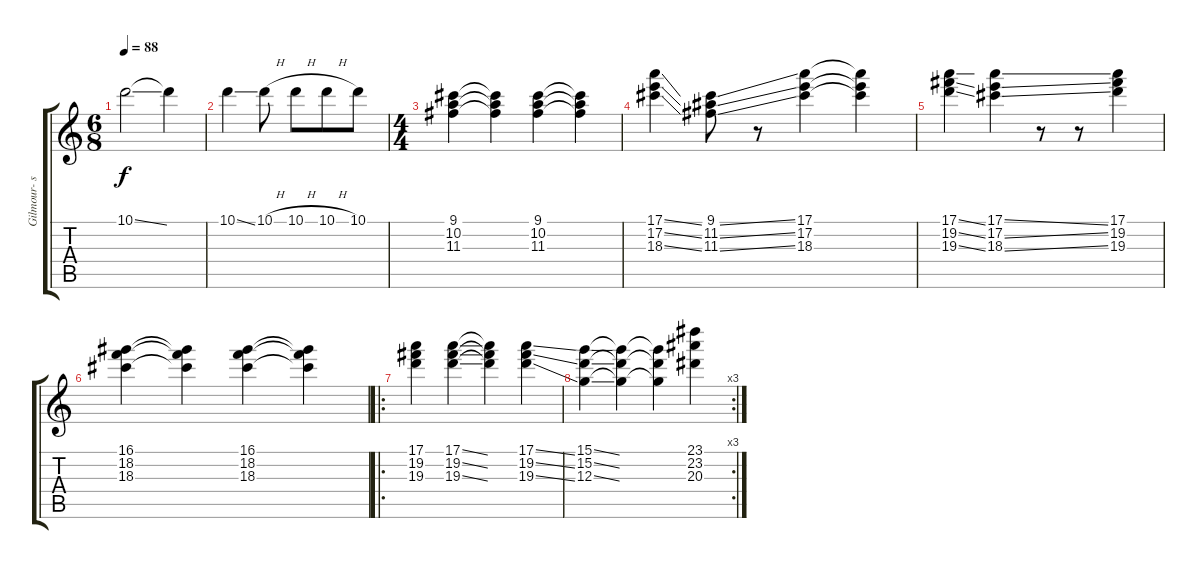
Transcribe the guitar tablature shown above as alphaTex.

\track ("Gilmour- slide guitar" "Gilmour- s") {instrument distortionguitar}
\staff {score tabs}
\tuning (E4 B3 G3 D3 A2 E2) {hide}
\ts (6 8)
\tempo 88
\clef g2
\ks c
10.1{ss}.2{dy f} 10.1{t}.4 |
10.1{ss}.4 10.1{h}.8 10.1{h}.8 10.1{h}.8 10.1.8 |
\ts (4 4)
(9.1 10.2 11.3).4 (9.1{t} 10.2{t} 11.3{t}).4 (9.1 10.2 11.3).4 (9.1{t} 10.2{t} 11.3{t}).4 |
(17.1{ss} 17.2{ss} 18.3{ss}).4 (9.1{ss} 11.2{ss} 11.3{ss}).8 r.8 (17.1 17.2 18.3).4 (17.1{t} 17.2{t} 18.3{t}).4 |
(17.1{ss} 19.2{ss} 19.3{ss}).4 (17.1{ss} 17.2{ss} 18.3{ss}).4 r.8 r.8 (17.1 19.2 19.3).4 |
(16.1 18.2 18.3).4 (16.1{t} 18.2{t} 18.3{t}).4 (16.1 18.2 18.3).4 (16.1{t} 18.2{t} 18.3{t}).4 |
\ro
(17.1 19.2 19.3).4 (17.1{ss} 19.2{ss} 19.3{ss}).4 (17.1{t} 19.2{t} 19.3{t}).4 (17.1{ss} 19.2{ss} 19.3{ss}).4 |
\rc 3
(15.1{ss} 15.2{ss} 12.3{ss}).4 (15.1{t} 15.2{t} 12.3{t}).4 (15.1{t} 15.2{t} 12.3{t}).4 (23.1 23.2 20.3).4
